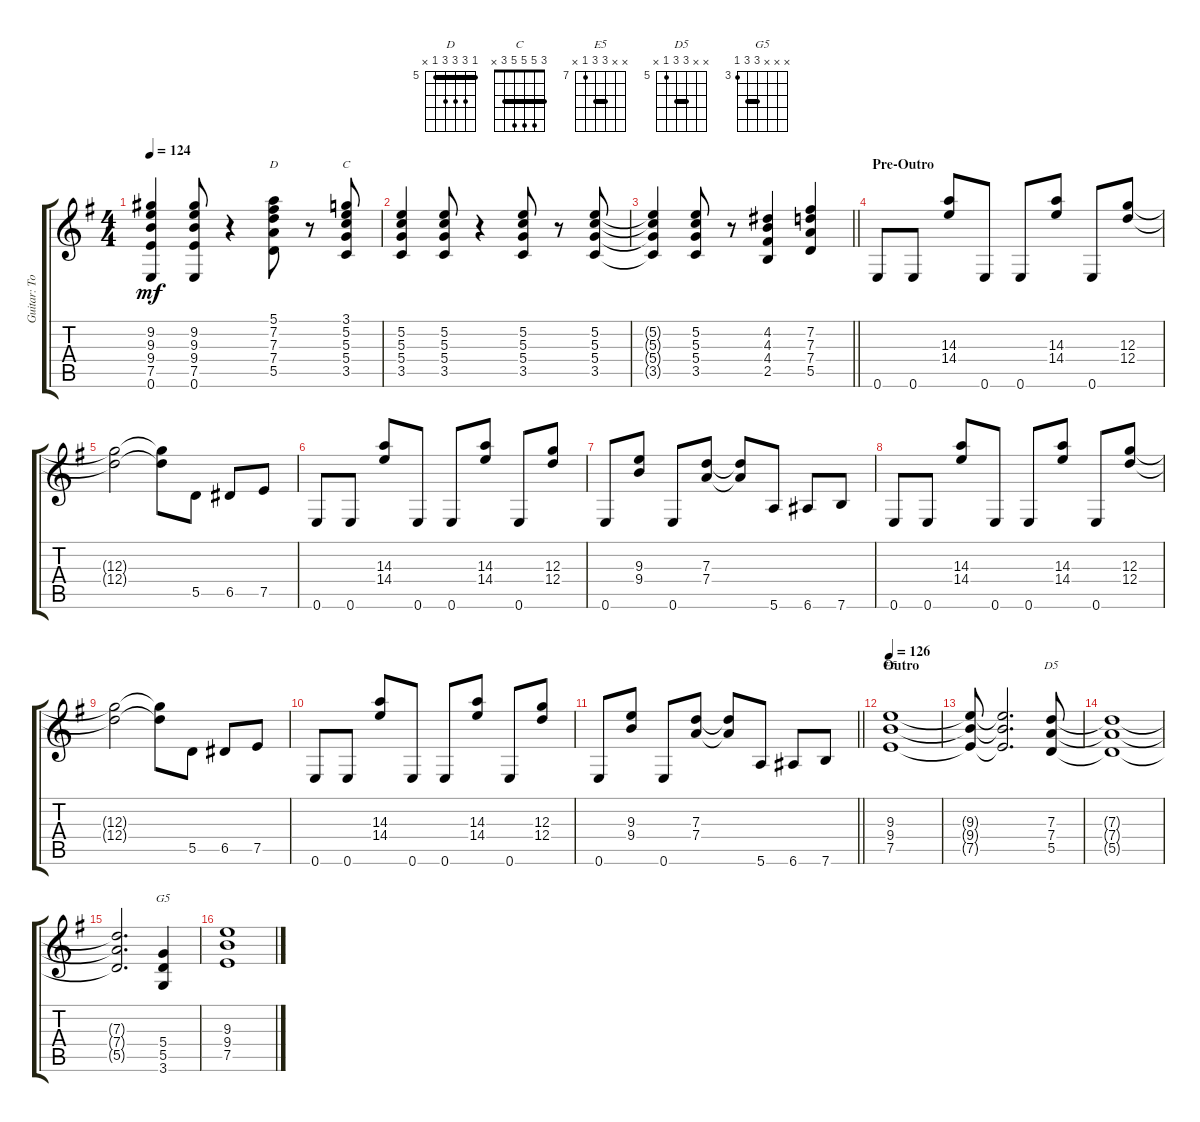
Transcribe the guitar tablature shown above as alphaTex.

\track ("Guitar: Tony" "Guitar: To") {instrument distortionguitar}
\staff {score tabs}
\tuning (E4 B3 G3 D3 A2 E2) {hide}
\chord ("D" 5 7 7 7 5 x) {firstfret 5 barre 5}
\chord ("C" 3 5 5 5 3 x) {barre 3}
\chord ("E5" x x 9 9 7 x) {firstfret 7 barre 9}
\chord ("D5" x x 7 7 5 x) {firstfret 5 barre 7}
\chord ("G5" x x x 5 5 3) {firstfret 3 barre 5}
\ts (4 4)
\tempo 124
\clef g2
\ks g
(9.2 9.3 9.4 7.5 0.6).4{dy mf} (9.2 9.3 9.4 7.5 0.6).8 r.4 (5.1 7.2 7.3 7.4 5.5).8{ch "D"} r.8 (3.1 5.2 5.3 5.4 3.5).8{ch "C"} |
(5.2 5.3 5.4 3.5).4 (5.2 5.3 5.4 3.5).8 r.4 (5.2 5.3 5.4 3.5).8 r.8 (5.2 5.3 5.4 3.5).8 |
\barLineRight lightlight
(5.2{t} 5.3{t} 5.4{t} 3.5{t}).4 (5.2 5.3 5.4 3.5).8 r.8 (4.2 4.3 4.4 2.5).4 (7.2 7.3 7.4 5.5).4 |
\section ("" "Pre-Outro")
0.6.8 0.6.8 (14.3 14.4).8 0.6.8 0.6.8 (14.3 14.4).8 0.6.8 (12.3 12.4).8 |
(12.3{t} 12.4{t}).2 (12.3{t} 12.4{t}).8 5.5.8 6.5.8 7.5.8 |
0.6.8 0.6.8 (14.3 14.4).8 0.6.8 0.6.8 (14.3 14.4).8 0.6.8 (12.3 12.4).8 |
0.6.8 (9.3 9.4).8 0.6.8 (7.3 7.4).8 (7.3{t} 7.4{t}).8 5.6.8 6.6.8 7.6.8 |
0.6.8 0.6.8 (14.3 14.4).8 0.6.8 0.6.8 (14.3 14.4).8 0.6.8 (12.3 12.4).8 |
(12.3{t} 12.4{t}).2 (12.3{t} 12.4{t}).8 5.5.8 6.5.8 7.5.8 |
0.6.8 0.6.8 (14.3 14.4).8 0.6.8 0.6.8 (14.3 14.4).8 0.6.8 (12.3 12.4).8 |
\barLineRight lightlight
0.6.8 (9.3 9.4).8 0.6.8 (7.3 7.4).8 (7.3{t} 7.4{t}).8 5.6.8 6.6.8 7.6.8 |
\section ("" "Outro")
\tempo 126
(9.3 9.4 7.5).1{ch "E5"} |
(9.3{t} 9.4{t} 7.5{t}).8 (9.3{t} 9.4{t} 7.5{t}).2{d} (7.3 7.4 5.5).8{ch "D5"} |
(7.3{t} 7.4{t} 5.5{t}).1 |
(7.3{t} 7.4{t} 5.5{t}).2{d} (5.4 5.5 3.6).4{ch "G5"} |
(9.3 9.4 7.5).1
